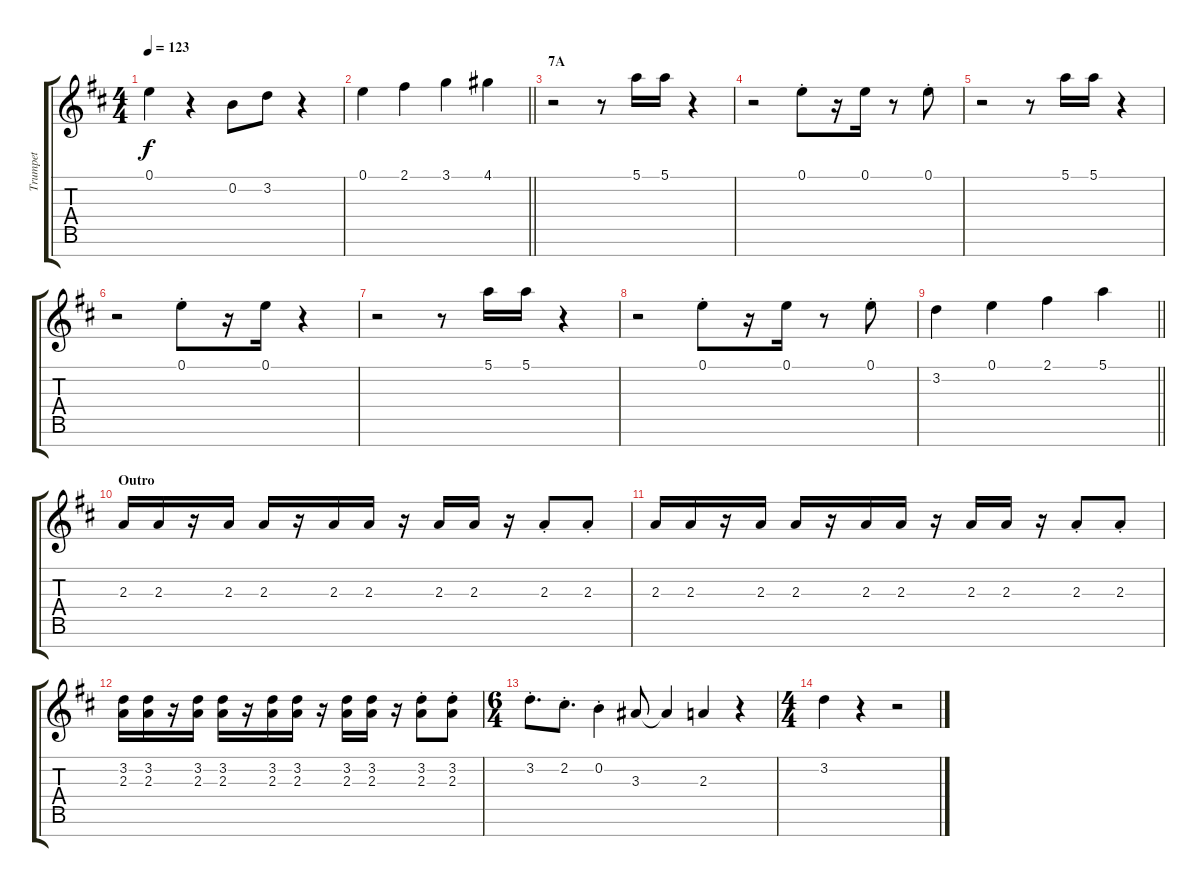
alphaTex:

\track ("Trumpet" "Trumpet") {instrument trumpet}
\staff {score tabs}
\tuning (E5 B4 G4 D4 A3 E3 B2) {hide}
\ts (4 4)
\tempo 123
\clef g2
\ks d
0.1{t}.4{dy f} r.4 0.2.8 3.2.8 r.4 |
\barLineRight lightlight
0.1.4 2.1.4 3.1.4 4.1.4 |
\section ("" "7A")
r.2 r.8 5.1.16 5.1.16 r.4 |
r.2 0.1{st}.8 r.16 0.1.16 r.8 0.1{st}.8 |
r.2 r.8 5.1.16 5.1.16 r.4 |
r.2 0.1{st}.8 r.16 0.1.16 r.4 |
r.2 r.8 5.1.16 5.1.16 r.4 |
r.2 0.1{st}.8 r.16 0.1.16 r.8 0.1{st}.8 |
\barLineRight lightlight
3.2.4 0.1.4 2.1.4 5.1.4 |
\section ("" "Outro")
2.3.16 2.3.16 r.16 2.3.16 2.3.16 r.16 2.3.16 2.3.16 r.16 2.3.16 2.3.16 r.16 2.3{st}.8 2.3{st}.8 |
2.3.16 2.3.16 r.16 2.3.16 2.3.16 r.16 2.3.16 2.3.16 r.16 2.3.16 2.3.16 r.16 2.3{st}.8 2.3{st}.8 |
(3.2 2.3).16 (3.2 2.3).16 r.16 (3.2 2.3).16 (3.2 2.3).16 r.16 (3.2 2.3).16 (3.2 2.3).16 r.16 (3.2 2.3).16 (3.2 2.3).16 r.16 (3.2{st} 2.3{st}).8 (3.2{st} 2.3{st}).8 |
\ts (6 4)
3.2{st}.8{d} 2.2{st}.8{d} 0.2{st}.4 3.3.8 3.3{t}.4 2.3.4 r.4 |
\ts (4 4)
3.2.4 r.4 r.2
